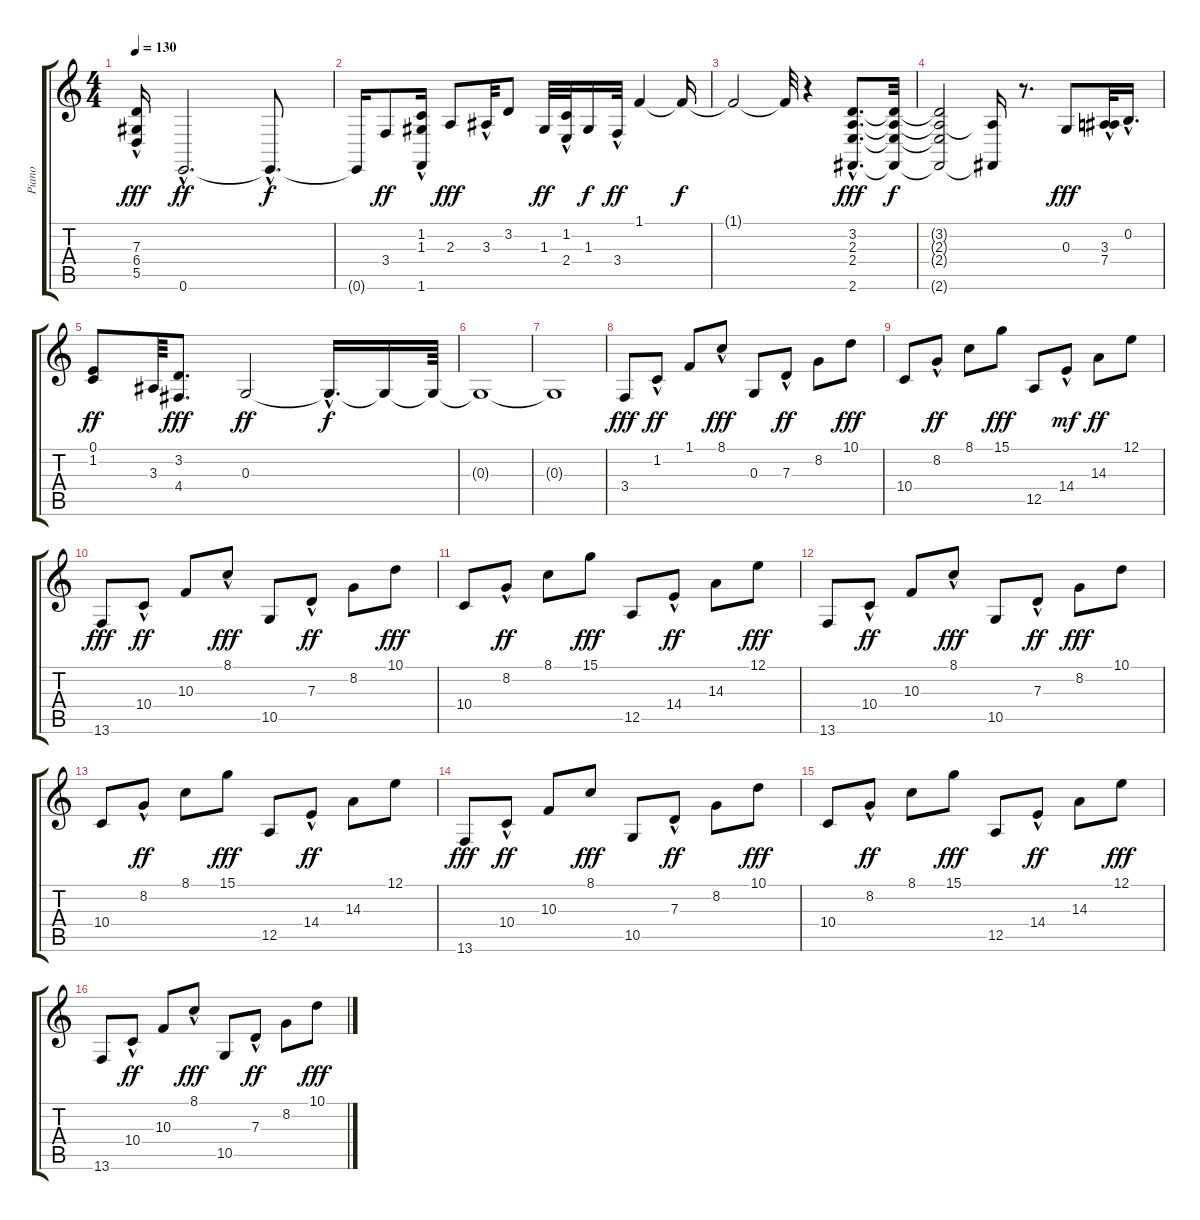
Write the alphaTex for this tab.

\track ("Piano" "Piano") {instrument acousticgrandpiano}
\staff {score tabs}
\tuning (E4 B3 G3 D3 A2 E2) {hide}
\ts (4 4)
\tempo 130
\clef g2
\ks c
(7.3{hac} 6.4{hac} 5.5{hac}).16{dy fff} 0.6{hac}.2{d dy ff} 0.6{hac t}.8{d dy f} |
0.6{t}.16 3.4.8{dy ff} (1.2{hac} 1.3 1.6).16 2.3.8{dy fff} 3.3{hac}.32 3.2.8 1.3.32{dy ff} (1.2{hac} 2.4{hac}).32 1.3.16{dy f} 3.4{hac}.32{dy ff} 1.1.4 1.1{t}.16{dy f} |
1.1{t}.2 1.1{t}.32 r.4 (3.2{hac} 2.3{hac} 2.4{hac} 2.6{hac}).8{d dy fff} (3.2{t} 2.3{t} 2.4{t} 2.6{t}).32{dy f} |
(3.2{t} 2.3{t} 2.4{t} 2.6{t}).2 (2.3{t} 2.6{t}).16 r.8{d} 0.3.8{dy fff} (3.3 7.4{hac}).32 0.2{hac}.16{d} |
(0.1 1.2).8{dy ff} 3.3.64 (3.2 4.4).8{d dy fff} 0.3.2{dy ff} 0.3{hac t}.16{d dy f} 0.3{t}.16 0.3{t}.64 |
0.3{t}.1 |
0.3{t}.1 |
3.4.8{dy fff} 1.2{hac}.8{dy ff} 1.1.8 8.1{hac}.8{dy fff} 0.3.8 7.3{hac}.8{dy ff} 8.2.8 10.1.8{dy fff} |
10.4.8 8.2{hac}.8{dy ff} 8.1.8 15.1.8{dy fff} 12.5.8 14.4{hac}.8{dy mf} 14.3.8{dy ff} 12.1.8 |
13.6.8{dy fff} 10.4{hac}.8{dy ff} 10.3.8 8.1{hac}.8{dy fff} 10.5.8 7.3{hac}.8{dy ff} 8.2.8 10.1.8{dy fff} |
10.4.8 8.2{hac}.8{dy ff} 8.1.8 15.1.8{dy fff} 12.5.8 14.4{hac}.8{dy ff} 14.3.8 12.1.8{dy fff} |
13.6.8 10.4{hac}.8{dy ff} 10.3.8 8.1{hac}.8{dy fff} 10.5.8 7.3{hac}.8{dy ff} 8.2.8{dy fff} 10.1.8 |
10.4.8 8.2{hac}.8{dy ff} 8.1.8 15.1.8{dy fff} 12.5.8 14.4{hac}.8{dy ff} 14.3.8 12.1.8 |
13.6.8{dy fff} 10.4{hac}.8{dy ff} 10.3.8 8.1.8{dy fff} 10.5.8 7.3{hac}.8{dy ff} 8.2.8 10.1.8{dy fff} |
10.4.8 8.2{hac}.8{dy ff} 8.1.8 15.1.8{dy fff} 12.5.8 14.4{hac}.8{dy ff} 14.3.8 12.1.8{dy fff} |
13.6.8 10.4{hac}.8{dy ff} 10.3.8 8.1{hac}.8{dy fff} 10.5.8 7.3{hac}.8{dy ff} 8.2.8 10.1.8{dy fff}
